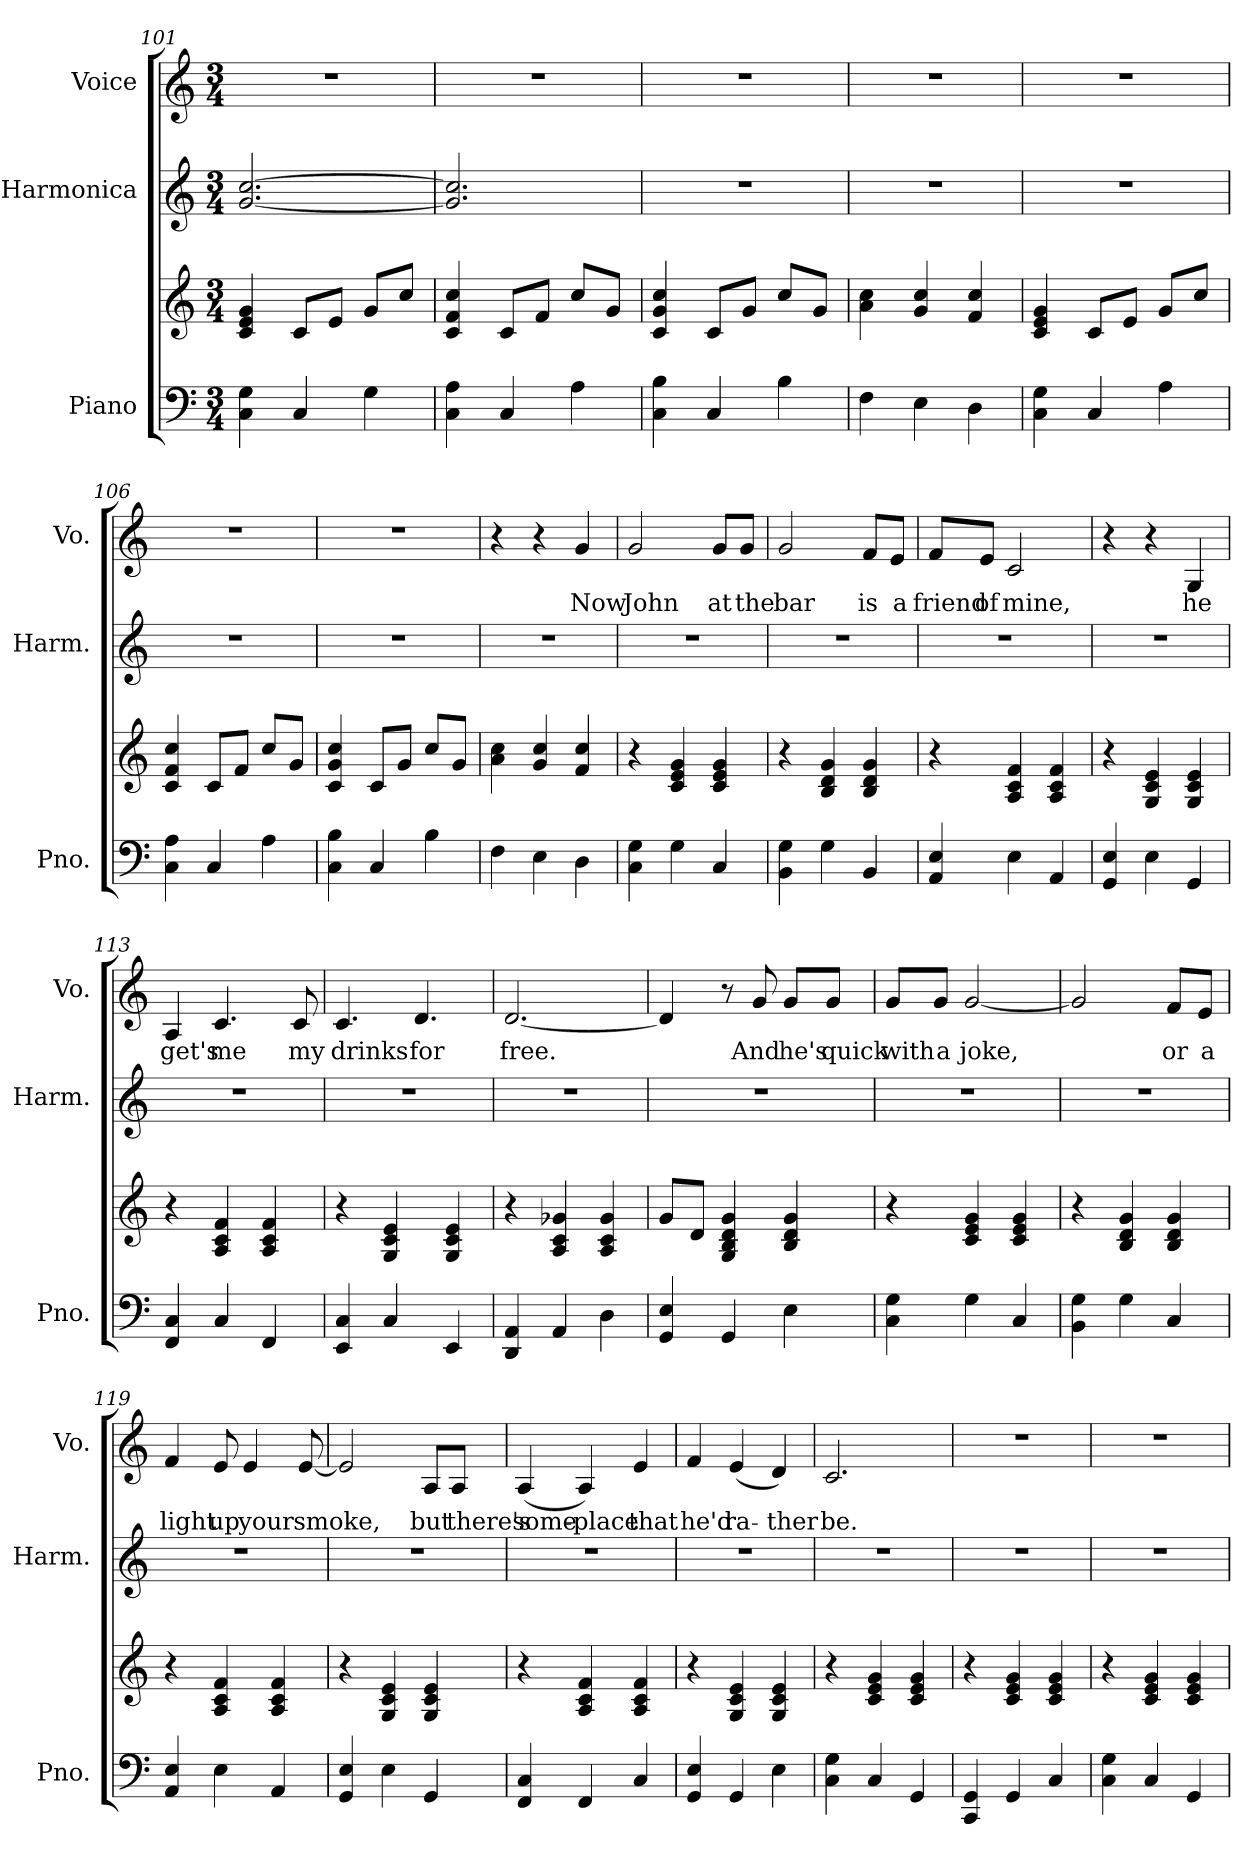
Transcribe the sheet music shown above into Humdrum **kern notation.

**kern	**kern	**kern	**kern	**text
*part3	*part3	*part2	*part1	*part1
*staff4	*staff3	*staff2	*staff1	*staff1
*I"Piano	*	*I"Harmonica	*I"Voice	*
*I'Pno.	*	*I'Harm.	*I'Vo.	*
*clefF4	*clefG2	*clefG2	*clefG2	*
*k[]	*k[]	*k[]	*k[]	*
*M3/4	*M3/4	*M3/4	*M3/4	*
=101	=101	=101	=101	=101
4C\ 4G\	4c/ 4e/ 4g/	[2.g/ [2.cc/	2.r	.
4C/	8c/L	.	.	.
.	8e/J	.	.	.
4G\	8g/L	.	.	.
.	8cc/J	.	.	.
=102	=102	=102	=102	=102
4C\ 4A\	4c/ 4f/ 4cc/	2.g/] 2.cc/]	2.r	.
4C/	8c/L	.	.	.
.	8f/J	.	.	.
4A\	8cc/L	.	.	.
.	8g/J	.	.	.
!!LO:LB:g=z
=103	=103	=103	=103	=103
4C\ 4B\	4c/ 4g/ 4cc/	2.r	2.r	.
4C/	8c/L	.	.	.
.	8g/J	.	.	.
4B\	8cc/L	.	.	.
.	8g/J	.	.	.
=104	=104	=104	=104	=104
4F\	4a\ 4cc\	2.r	2.r	.
4E\	4g/ 4cc/	.	.	.
4D\	4f/ 4cc/	.	.	.
=105	=105	=105	=105	=105
4C\ 4G\	4c/ 4e/ 4g/	2.r	2.r	.
4C/	8c/L	.	.	.
.	8e/J	.	.	.
4A\	8g/L	.	.	.
.	8cc/J	.	.	.
=106	=106	=106	=106	=106
4C\ 4A\	4c/ 4f/ 4cc/	2.r	2.r	.
4C/	8c/L	.	.	.
.	8f/J	.	.	.
4A\	8cc/L	.	.	.
.	8g/J	.	.	.
=107	=107	=107	=107	=107
4C\ 4B\	4c/ 4g/ 4cc/	2.r	2.r	.
4C/	8c/L	.	.	.
.	8g/J	.	.	.
4B\	8cc/L	.	.	.
.	8g/J	.	.	.
=108	=108	=108	=108	=108
4F\	4a\ 4cc\	2.r	4r	.
4E\	4g/ 4cc/	.	4r	.
!	!	!	!	!LO:LY:b
4D\	4f/ 4cc/	.	4g/	Now
=109	=109	=109	=109	=109
!	!	!	!	!LO:LY:b
4C\ 4G\	4r	2.r	2g/	John
4G\	4c/ 4e/ 4g/	.	.	.
!	!	!	!	!LO:LY:b
4C/	4c/ 4e/ 4g/	.	8g/L	at
!	!	!	!	!LO:LY:b
.	.	.	8g/J	the
=110	=110	=110	=110	=110
!	!	!	!	!LO:LY:b
4BB\ 4G\	4r	2.r	2g/	bar
4G\	4B/ 4d/ 4g/	.	.	.
!	!	!	!	!LO:LY:b
4BB/	4B/ 4d/ 4g/	.	8f/L	is
!	!	!	!	!LO:LY:b
.	.	.	8e/J	a
!!LO:PB:g=z
=111	=111	=111	=111	=111
!	!	!	!	!LO:LY:b
4AA/ 4E/	4r	2.r	8f/L	friend
!	!	!	!	!LO:LY:b
.	.	.	8e/J	of
!	!	!	!	!LO:LY:b
4E\	4A/ 4c/ 4f/	.	2c/	mine,
4AA/	4A/ 4c/ 4f/	.	.	.
=112	=112	=112	=112	=112
4GG/ 4E/	4r	2.r	4r	.
4E\	4G/ 4c/ 4e/	.	4r	.
!	!	!	!	!LO:LY:b
4GG/	4G/ 4c/ 4e/	.	4G/	he
=113	=113	=113	=113	=113
!	!	!	!	!LO:LY:b
4FF/ 4C/	4r	2.r	4A/	get's
!	!	!	!	!LO:LY:b
4C/	4A/ 4c/ 4f/	.	4.c/	me
4FF/	4A/ 4c/ 4f/	.	.	.
!	!	!	!	!LO:LY:b
.	.	.	8c/	my
=114	=114	=114	=114	=114
!	!	!	!	!LO:LY:b
4EE/ 4C/	4r	2.r	4.c/	drinks
4C/	4G/ 4c/ 4e/	.	.	.
!	!	!	!	!LO:LY:b
.	.	.	4.d/	for
4EE/	4G/ 4c/ 4e/	.	.	.
=115	=115	=115	=115	=115
!	!	!	!	!LO:LY:b
4DD/ 4AA/	4r	2.r	[2.d/	free.
4AA/	4A/ 4c/ 4g-X/	.	.	.
4D\	4A/ 4c/ 4g-/	.	.	.
=116	=116	=116	=116	=116
4GG/ 4E/	8g/L	2.r	4d/]	.
.	8d/J	.	.	.
4GG/	4G/ 4B/ 4d/ 4g/	.	8r	.
!	!	!	!	!LO:LY:b
.	.	.	8g/	And
!	!	!	!	!LO:LY:b
4E\	4B/ 4d/ 4g/	.	8g/L	he's
!	!	!	!	!LO:LY:b
.	.	.	8g/J	quick
!!LO:LB:g=z
=117	=117	=117	=117	=117
!	!	!	!	!LO:LY:b
4C\ 4G\	4r	2.r	8g/L	with
!	!	!	!	!LO:LY:b
.	.	.	8g/J	a
!	!	!	!	!LO:LY:b
4G\	4c/ 4e/ 4g/	.	[2g/	joke,
4C/	4c/ 4e/ 4g/	.	.	.
=118	=118	=118	=118	=118
4BB\ 4G\	4r	2.r	2g/]	.
4G\	4B/ 4d/ 4g/	.	.	.
!	!	!	!	!LO:LY:b
4C/	4B/ 4d/ 4g/	.	8f/L	or
!	!	!	!	!LO:LY:b
.	.	.	8e/J	a
=119	=119	=119	=119	=119
!	!	!	!	!LO:LY:b
4AA/ 4E/	4r	2.r	4f/	light
!	!	!	!	!LO:LY:b
4E\	4A/ 4c/ 4f/	.	8e/	up
!	!	!	!	!LO:LY:b
.	.	.	4e/	your
4AA/	4A/ 4c/ 4f/	.	.	.
!	!	!	!	!LO:LY:b
.	.	.	[8e/	smoke,
=120	=120	=120	=120	=120
4GG/ 4E/	4r	2.r	2e/]	.
4E\	4G/ 4c/ 4e/	.	.	.
!	!	!	!	!LO:LY:b
4GG/	4G/ 4c/ 4e/	.	8A/L	but
!	!	!	!	!LO:LY:b
.	.	.	8A/J	there's
=121	=121	=121	=121	=121
!	!	!	!	!LO:LY:b
4FF/ 4C/	4r	2.r	(<4A/	some-
!	!	!	!	!LO:LY:b
4FF/	4A/ 4c/ 4f/	.	4A/)	-place
!	!	!	!	!LO:LY:b
4C/	4A/ 4c/ 4f/	.	4e/	that
!!LO:PB:g=z
=122	=122	=122	=122	=122
!	!	!	!	!LO:LY:b
4GG/ 4E/	4r	2.r	4f/	he'd
!	!	!	!	!LO:LY:b
4GG/	4G/ 4c/ 4e/	.	(<4e/	ra-
!	!	!	!	!LO:LY:b
4E\	4G/ 4c/ 4e/	.	4d/)	-ther
=123	=123	=123	=123	=123
!	!	!	!	!LO:LY:b
4C\ 4G\	4r	2.r	2.c/	be.
4C/	4c/ 4e/ 4g/	.	.	.
4GG/	4c/ 4e/ 4g/	.	.	.
=124	=124	=124	=124	=124
4CC/ 4GG/	4r	2.r	2.r	.
4GG/	4c/ 4e/ 4g/	.	.	.
4C/	4c/ 4e/ 4g/	.	.	.
=125	=125	=125	=125	=125
4C\ 4G\	4r	2.r	2.r	.
4C/	4c/ 4e/ 4g/	.	.	.
4GG/	4c/ 4e/ 4g/	.	.	.
=	=	=	=	=
*-	*-	*-	*-	*-
